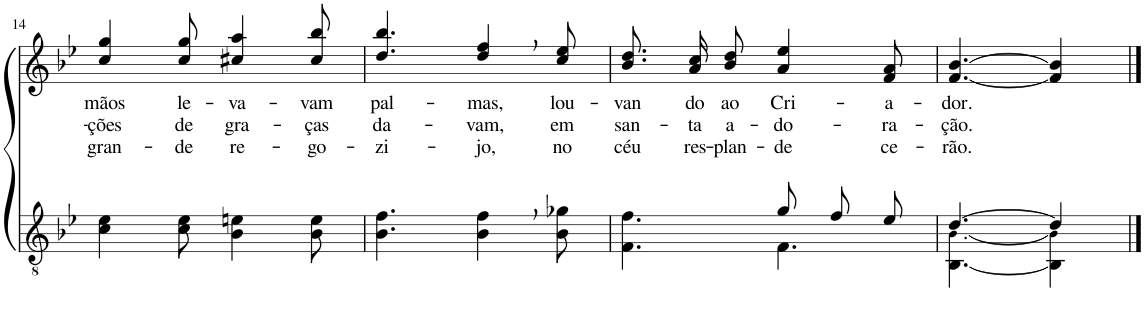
**kern	**kern	**text	**text	**text
*part2	*part1	*part1	*part1	*part1
*staff2	*staff1	*staff1	*staff1	*staff1
*I"Parte III e IV	*I"Parte I e II	*	*	*
!!LO:PB:g=z
*clefGv2	*clefG2	*	*	*
*Trd4c7	*Trd4c7	*	*	*
*k[b-e-]	*k[b-e-]	*	*	*
*M6/8	*M6/8	*	*	*
=14	=14	=14	=14	=14
!	!	!LO:LY:b	!LO:LY:b	!LO:LY:b
4c\ 4e-\	4cc/ 4gg/	mãos	-ções	gran-
!	!	!LO:LY:b	!LO:LY:b	!LO:LY:b
8c\ 8e-\	8cc/ 8gg/	le-	de	-de
!	!	!LO:LY:b	!LO:LY:b	!LO:LY:b
4B-\ 4en\	4cc#X/ 4aa/	-va-	gra-	re-
!	!	!LO:LY:b	!LO:LY:b	!LO:LY:b
8B-\ 8e\	8cc#/ 8bb-/	-vam	-ças	-go-
=15	=15	=15	=15	=15
!	!	!LO:LY:b	!LO:LY:b	!LO:LY:b
4.B-\ 4.f\	4.dd/ 4.bb-/	pal-	da-	-zi-
!	!	!LO:LY:b	!LO:LY:b	!LO:LY:b
4B-\, 4f\,	4dd/, 4ff/,	-mas,	-vam,	-jo,
!	!	!LO:LY:b	!LO:LY:b	!LO:LY:b
8B-\ 8g-X\	8cc/ 8ee-/	lou-	em	no
=16	=16	=16	=16	=16
*^	*	*	*	*
!	!	!	!LO:LY:b	!LO:LY:b	!LO:LY:b
4.ryy	4.F\ 4.f\	8.b-\ 8.dd\L	-van	san-	céu
!	!	!	!LO:LY:b	!LO:LY:b	!LO:LY:b
.	.	16a\ 16cc\K	do	-ta	res-
!	!	!	!LO:LY:b	!LO:LY:b	!LO:LY:b
.	.	8b-\ 8dd\J	ao	a-	-plan-
!	!	!	!LO:LY:b	!LO:LY:b	!LO:LY:b
8g/L	4.F\	4a/ 4ee-/	Cri-	-do-	-de
8f/	.	.	.	.	.
!	!	!	!LO:LY:b	!LO:LY:b	!LO:LY:b
8e-/J	.	8f/ 8a/	-a-	-ra-	ce-
=17	=17	=17	=17	=17	=17
!	!	!	!LO:LY:b	!LO:LY:b	!LO:LY:b
[4.d/	[4.BB-\ [4.B-!\	[4.f/ [4.b-/	-dor.	-ção.	-rão.
4d/]	4BB-\] 4B-!\]	4f/] 4b-/]	.	.	.
*v	*v	*	*	*	*
==	==	==	==	==
*-	*-	*-	*-	*-
